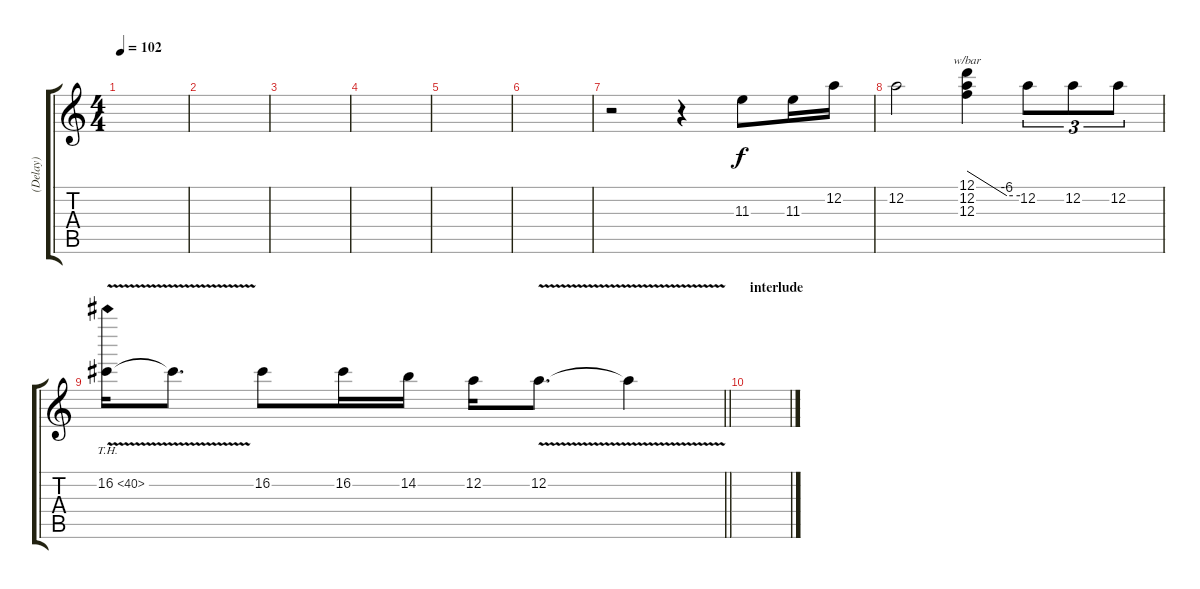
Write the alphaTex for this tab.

\track ("(Delay)" "(Delay)") {instrument overdrivenguitar}
\staff {score tabs}
\tuning (D4 A3 F3 C3 G2 D2) {hide}
\ts (4 4)
\tempo 102
\clef g2
\ks c
|
|
|
|
|
|
r.2 r.4 11.3.8 11.3.16 12.2.16 |
12.2.2 (12.1 12.2 12.3).4{tbe (custom default 0 0 45 -24 60 -24)} 12.2.8{tu (3 2)} 12.2.8{tu (3 2)} 12.2.8{tu (3 2)} |
\barLineRight lightlight
16.2{th 24 v}.16 16.2{t}.8{d} 16.2.8 16.2.16 14.2.16 12.2.16 12.2{v}.8{d} 12.2{t}.4 |
\section ("" "interlude")
